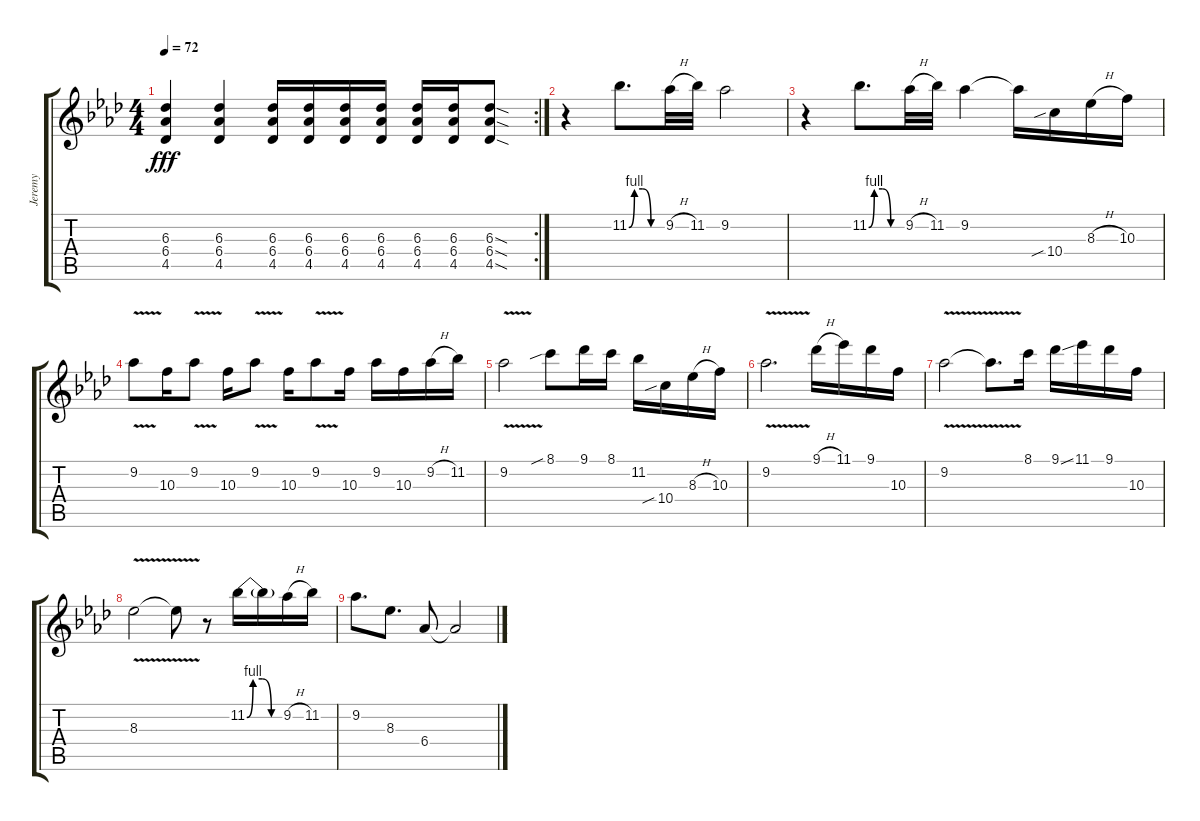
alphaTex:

\track ("Jeremy" "Jeremy") {instrument distortionguitar}
\staff {score tabs}
\tuning (E4 B3 G3 D3 A2 E2) {hide}
\rc 2
\ts (4 4)
\tempo 72
\clef g2
\ks ab
(6.3 6.4 4.5).4{dy fff} (6.3 6.4 4.5).4 (6.3 6.4 4.5).16 (6.3 6.4 4.5).16 (6.3 6.4 4.5).16 (6.3 6.4 4.5).16 (6.3 6.4 4.5).16 (6.3 6.4 4.5).16 (6.3{sod} 6.4{sod} 4.5{sod}).8 |
r.4 11.2{be (custom 0 0 10 4 25 4 40 0 60 0)}.8{d} 9.2{h}.32 11.2.32 9.2.2 |
r.4 11.2{be (custom 0 0 10 4 25 4 40 0 60 0)}.8{d} 9.2{h}.32 11.2.32 9.2.4 9.2{t}.16 10.4{sib}.16 8.3{h}.16 10.3.16 |
9.2{v}.8 10.3.16 9.2{v}.8 10.3.16 9.2{v}.8 10.3.16 9.2{v}.8 10.3.16 9.2.16 10.3.16 9.2{h}.16 11.2.16 |
9.2{v}.2 8.1{sib}.8 9.1.16 8.1.16 11.2.16 10.4{sib}.16 8.3{h}.16 10.3.16 |
9.2{v}.2{d} 9.1{h}.16 11.1.16 9.1.16 10.3.16 |
9.2{v}.2 9.2{t}.8{d} 8.1.16 9.1{ss}.16 11.1.16 9.1.16 10.3.16 |
8.3{v}.2 8.3{t}.8 r.8 11.2{be (custom 0 0 10 4 25 4 40 0 60 0)}.16 11.2{t}.16 9.2{h}.16 11.2.16 |
9.2.8{d} 8.3.8{d} 6.4.8 6.4{t}.2
